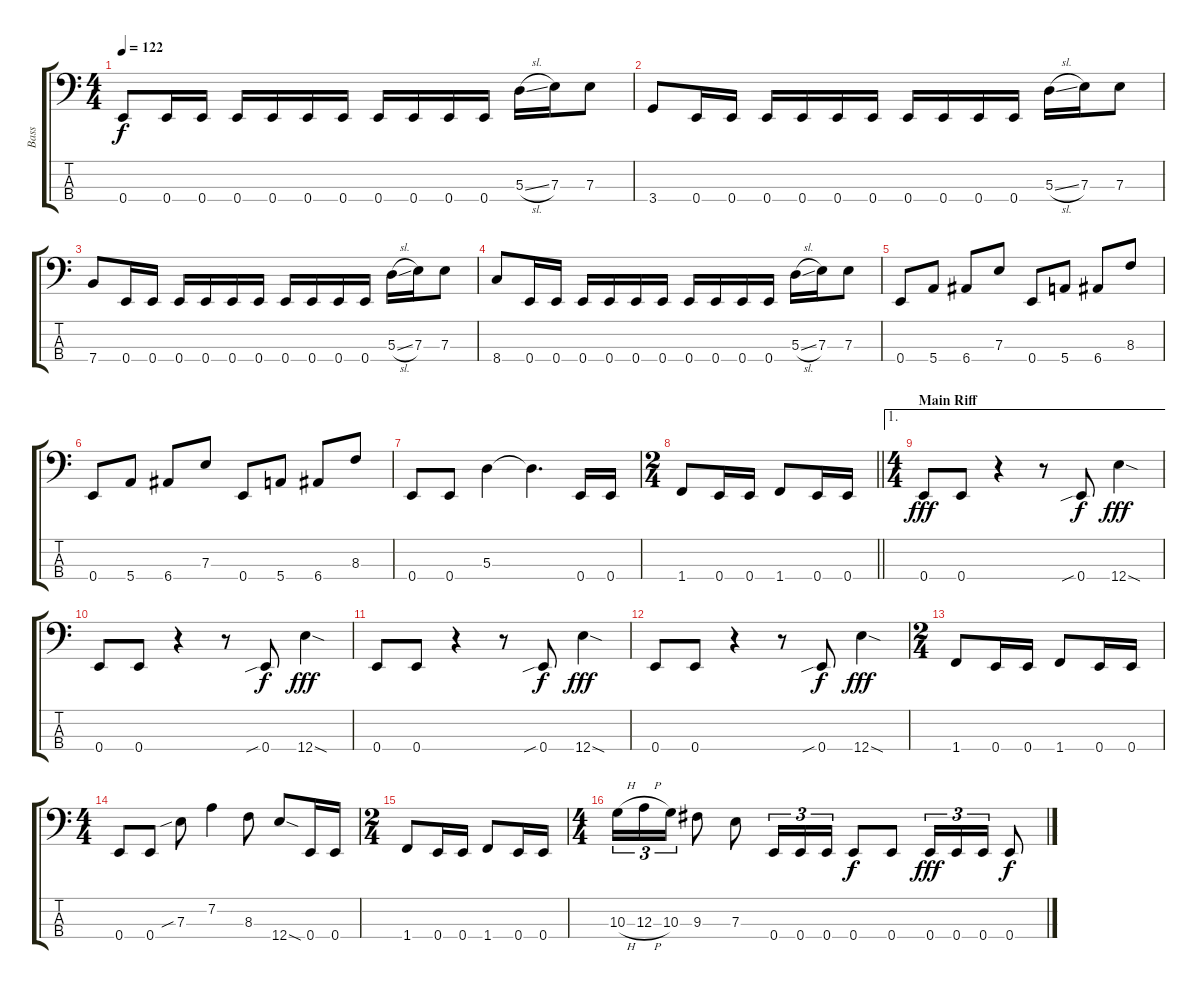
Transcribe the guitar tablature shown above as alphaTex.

\track ("Bass" "Bass") {instrument electricbassfinger}
\staff {score tabs}
\tuning (G2 D2 A1 E1) {hide}
\ts (4 4)
\tempo 122
\clef f4
\ks c
0.4.8{dy f} 0.4.16 0.4.16 0.4.16 0.4.16 0.4.16 0.4.16 0.4.16 0.4.16 0.4.16 0.4.16 5.3{sl}.16 7.3.16 7.3.8 |
3.4.8 0.4.16 0.4.16 0.4.16 0.4.16 0.4.16 0.4.16 0.4.16 0.4.16 0.4.16 0.4.16 5.3{sl}.16 7.3.16 7.3.8 |
7.4.8 0.4.16 0.4.16 0.4.16 0.4.16 0.4.16 0.4.16 0.4.16 0.4.16 0.4.16 0.4.16 5.3{sl}.16 7.3.16 7.3.8 |
8.4.8 0.4.16 0.4.16 0.4.16 0.4.16 0.4.16 0.4.16 0.4.16 0.4.16 0.4.16 0.4.16 5.3{sl}.16 7.3.16 7.3.8 |
0.4.8 5.4.8 6.4.8 7.3.8 0.4.8 5.4.8 6.4.8 8.3.8 |
0.4.8 5.4.8 6.4.8 7.3.8 0.4.8 5.4.8 6.4.8 8.3.8 |
0.4.8 0.4.8 5.3.4 5.3{t}.4{d} 0.4.16 0.4.16 |
\ts (2 4)
\barLineRight lightlight
1.4.8 0.4.16 0.4.16 1.4.8 0.4.16 0.4.16 |
\ae 1
\ts (4 4)
\section ("" "Main Riff")
0.4.8{dy fff} 0.4.8 r.4 r.8 0.4{sib}.8{dy f} 12.4{sod}.4{dy fff} |
0.4.8 0.4.8 r.4 r.8 0.4{sib}.8{dy f} 12.4{sod}.4{dy fff} |
0.4.8 0.4.8 r.4 r.8 0.4{sib}.8{dy f} 12.4{sod}.4{dy fff} |
0.4.8 0.4.8 r.4 r.8 0.4{sib}.8{dy f} 12.4{sod}.4{dy fff} |
\ts (2 4)
1.4.8 0.4.16 0.4.16 1.4.8 0.4.16 0.4.16 |
\ts (4 4)
0.4.8 0.4.8 7.3{sib}.8 7.2.4 8.3.8 12.4{sod}.8 0.4.16 0.4.16 |
\ts (2 4)
1.4.8 0.4.16 0.4.16 1.4.8 0.4.16 0.4.16 |
\ts (4 4)
10.3{h}.16{tu (3 2)} 12.3{h}.16{tu (3 2)} 10.3.16{tu (3 2)} 9.3.8 7.3.8 0.4.16{tu (3 2)} 0.4.16{tu (3 2)} 0.4.16{tu (3 2)} 0.4.8{dy f} 0.4.8 0.4.16{tu (3 2) dy fff} 0.4.16{tu (3 2)} 0.4.16{tu (3 2)} 0.4.8{dy f}
